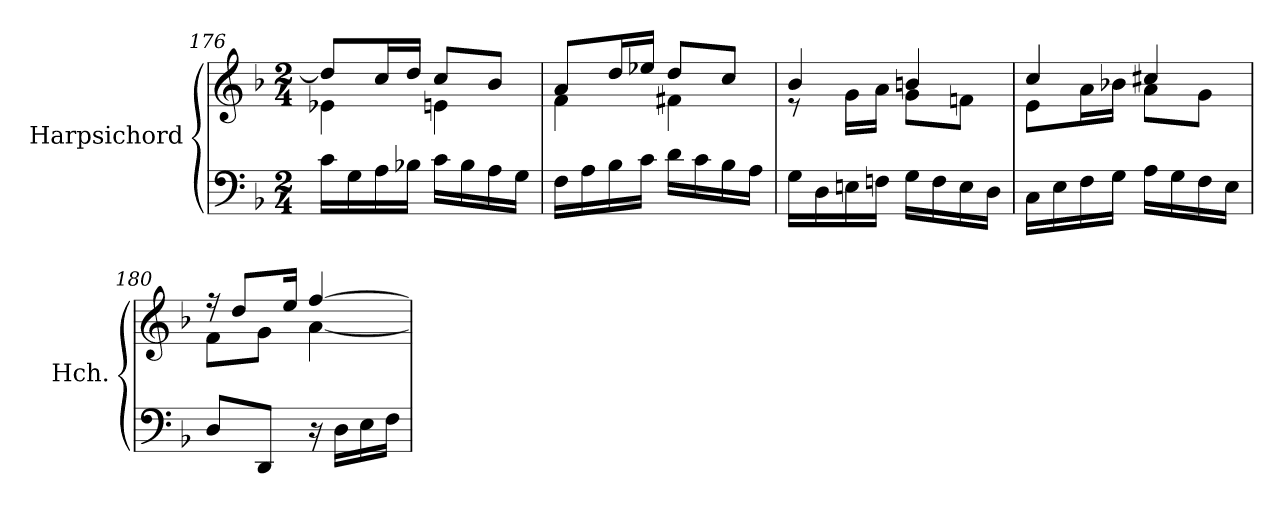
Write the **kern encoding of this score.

**kern	**kern
*part1	*part1
*staff2	*staff1
*I"Harpsichord	*
*I'Hch.	*
*clefF4	*clefG2
*k[b-]	*k[b-]
*M2/4	*M2/4
=176	=176
*	*^
16c\LL	8dd/L]	4e-X\
16G\	.	.
16A\	16cc/L	.
16B-X\JJ	16dd/JJ	.
16c\LL	8cc/L	4en\
16B-\	.	.
16A\	8b-/J	.
16G\JJ	.	.
=177	=177	=177
16F\LL	8a/L	4f\
16A\	.	.
16B-\	16dd/L	.
16c\JJ	16ee-X/JJ	.
16d\LL	8dd/L	4f#X\
16c\	.	.
16B-\	8cc/J	.
16A\JJ	.	.
=178	=178	=178
16G\LL	4b-/	8r
16D\	.	.
16En\	.	16g\LL
16Fn\JJ	.	16a\JJ
16G\LL	4bn/	8g\L
16F\	.	.
16E\	.	8fn\J
16D\JJ	.	.
=179	=179	=179
16C\LL	4cc/	8e\L
16E\	.	.
16F\	.	16a\L
16G\JJ	.	16b-X\JJ
16A\LL	4cc#X/	8a\L
16G\	.	.
16F\	.	8g\J
16E\JJ	.	.
=180	=180	=180
8D/L	16r	8f\L
.	8dd/L	.
8DD/J	.	8g\J
.	16ee/Jk	.
16r	[4ff/	[4a\
16D\LL	.	.
16E\	.	.
16F\JJ	.	.
*	*v	*v
=	=
*-	*-
